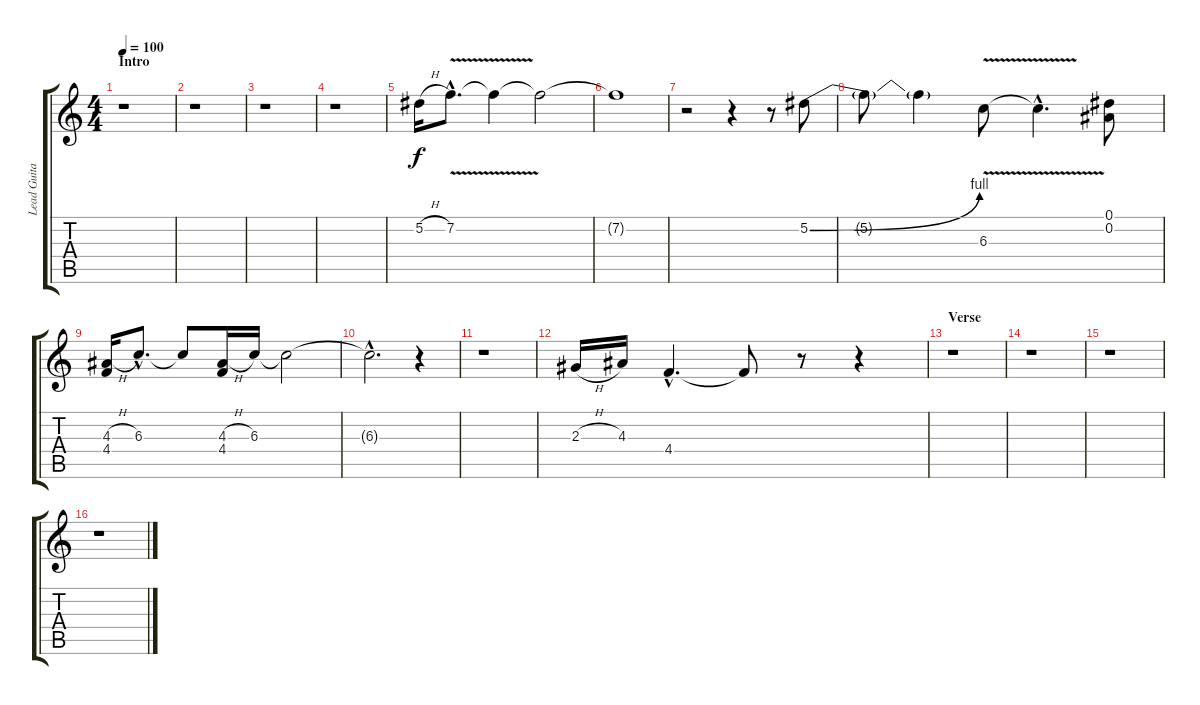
\track ("Lead Guitar" "Lead Guita") {instrument distortionguitar}
\staff {score tabs}
\tuning (Eb4 Bb3 Gb3 Db3 Ab2 Eb2) {hide}
\ts (4 4)
\section ("" "Intro")
\tempo 100
\clef g2
\ks c
r.1{dy f instrument distortionguitar} |
r.1 |
r.1 |
r.1 |
5.2{h}.16 7.2{v hac}.8{d} 7.2{t}.4 7.2{t}.2 |
7.2{t}.1 |
r.2 r.4 r.8 5.2{be (bend 0 0 60 4)}.8 |
5.2{t}.8 5.2{t}.4 6.3{v}.8 6.3{hac t}.4{d} (0.1 0.2).8 |
(4.3{h} 4.4).16 6.3{hac}.8{d} 6.3{t}.8 (4.3{h} 4.4).16 6.3.16 6.3{t}.2 |
6.3{hac t}.2{d} r.4 |
r.1 |
2.3{h}.16 4.3.16 4.4{hac}.4{d} 4.4{t}.8 r.8 r.4 |
\section ("" "Verse")
r.1 |
r.1 |
r.1 |
r.1
